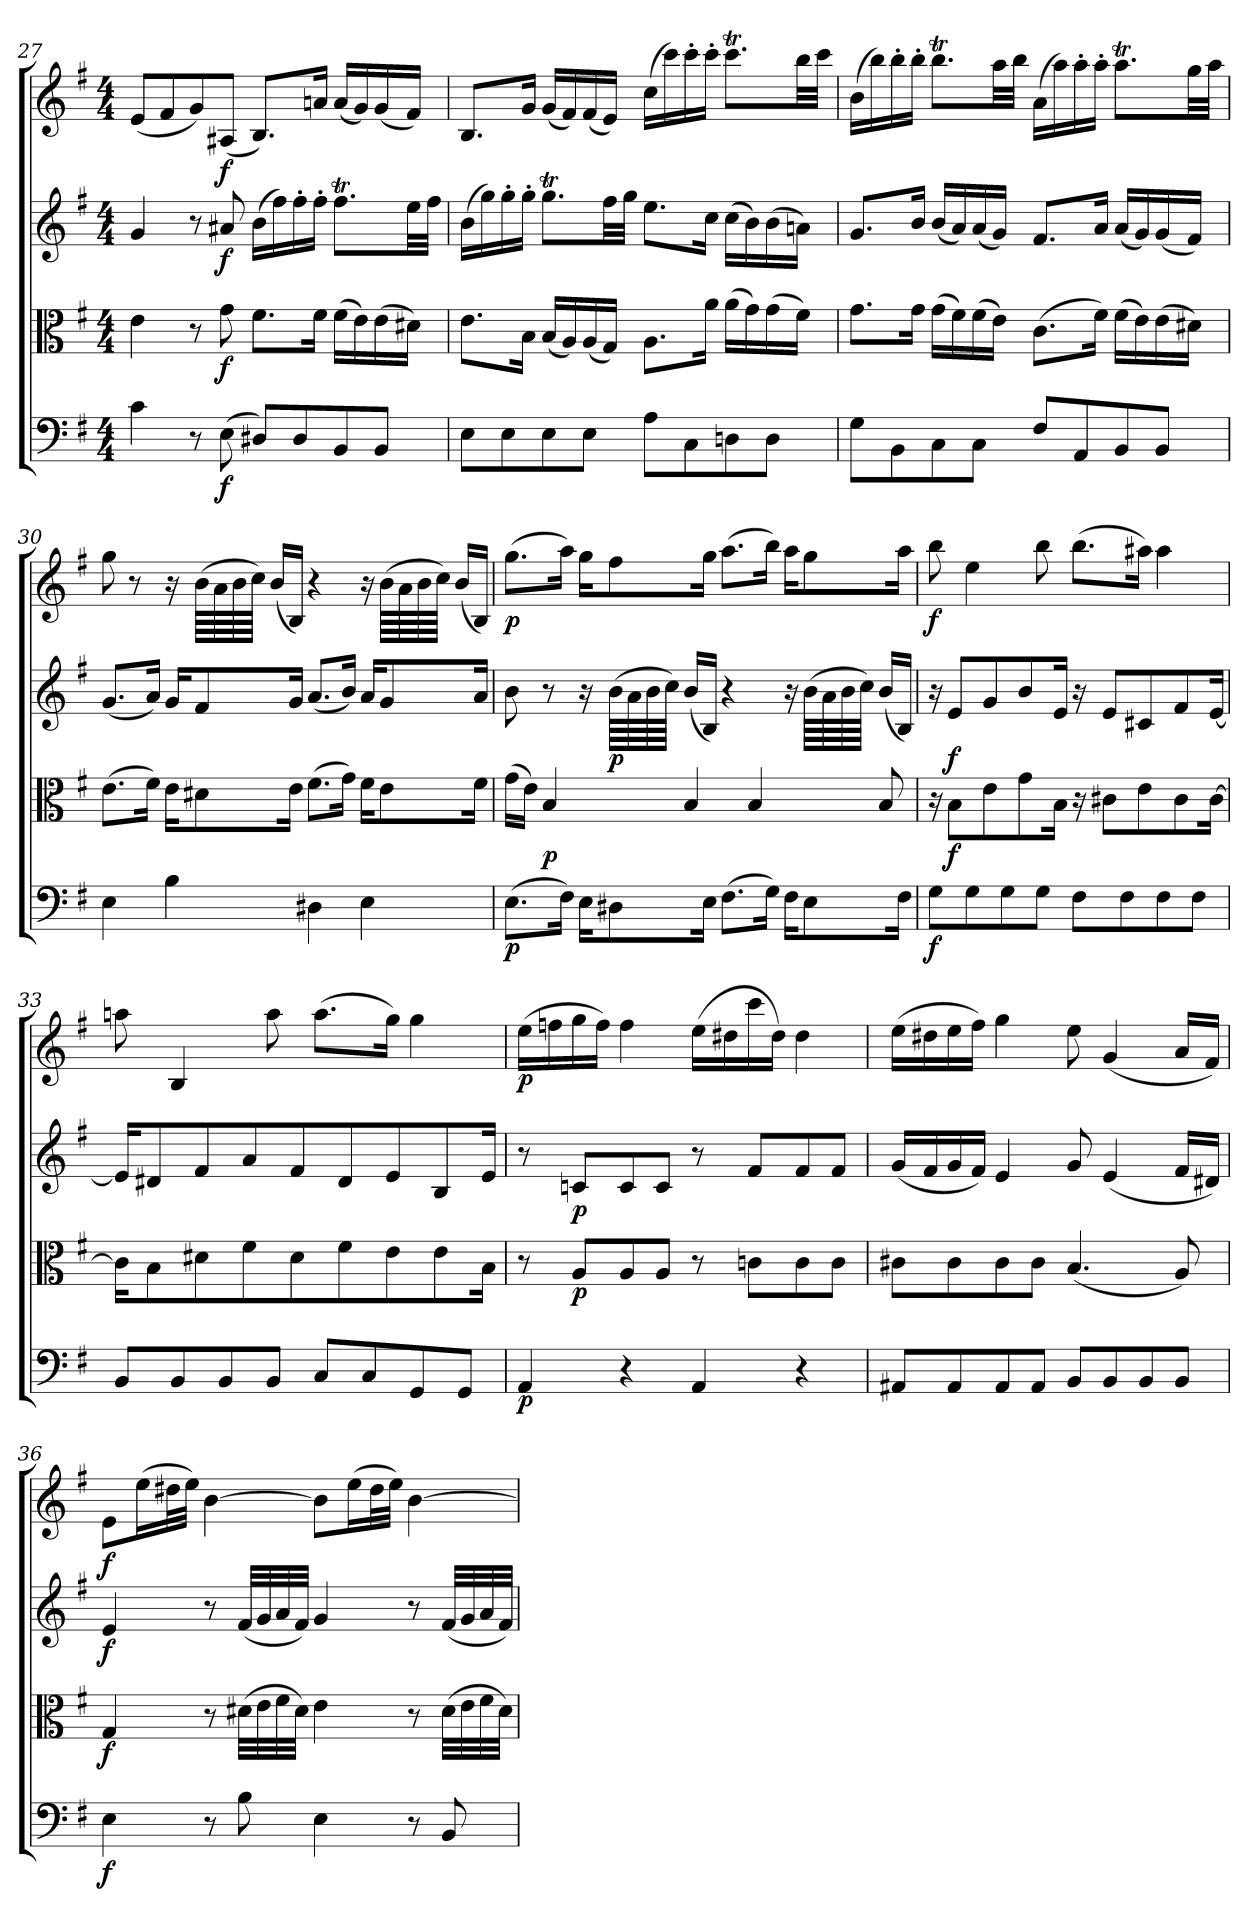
**kern	**dynam	**kern	**dynam	**kern	**dynam	**kern	**dynam
*part4	*part4	*part3	*part3	*part2	*part2	*part1	*part1
*staff4	*staff4	*staff3	*staff3	*staff2	*staff2	*staff1	*staff1
*clefF4	*	*clefC3	*	*clefG2	*	*clefG2	*
*k[f#]	*	*k[f#]	*	*k[f#]	*	*k[f#]	*
*e:	*	*e:	*	*e:	*	*e:	*
*M4/4	*	*M4/4	*	*M4/4	*	*M4/4	*
=27	=27	=27	=27	=27	=27	=27	=27
4c\	.	4e\	.	4g/	.	(8e/L	.
.	.	.	.	.	.	8f#/	.
8r	.	8r	.	8r	.	8g/)	.
(8E\	f	8g\	f	8a#X/	f	(8A#X/J	f
8D#X/L)	.	8.f#\L	.	(16b\LL	.	8.B/L)	.
.	.	.	.	16ff#\)	.	.	.
8D#/	.	.	.	16ff#'\	.	.	.
.	.	16f#\Jk	.	16ff#'\JJ	.	16an/Jk	.
8BB/	.	(16f#\LL	.	8.ff#t\L	.	(16a/LL	.
.	.	16e\)	.	.	.	16g/)	.
8BB/J	.	(16e\	.	.	.	(16g/	.
.	.	16d#X\JJ)	.	32ee\LL	.	16f#/JJ)	.
.	.	.	.	32ff#\JJJ	.	.	.
=28	=28	=28	=28	=28	=28	=28	=28
8E\L	.	8.e\L	.	(16b\LL	.	8.B/L	.
.	.	.	.	16gg\)	.	.	.
8E\	.	.	.	16gg'\	.	.	.
.	.	16B\Jk	.	16gg'\JJ	.	16g/Jk	.
8E\	.	(16B/LL	.	8.ggT\L	.	(16g/LL	.
.	.	16A/)	.	.	.	16f#/)	.
8E\J	.	(16A/	.	.	.	(16f#/	.
.	.	16G/JJ)	.	32ff#\LL	.	16e/JJ)	.
.	.	.	.	32gg\JJJ	.	.	.
8A\L	.	8.A\L	.	8.ee\L	.	(16cc\LL	.
.	.	.	.	.	.	16ccc\)	.
8C\	.	.	.	.	.	16ccc'\	.
.	.	16a\Jk	.	16cc\Jk	.	16ccc'\JJ	.
8Dn\	.	(16a\LL	.	(16cc\LL	.	8.cccT\L	.
.	.	16g\)	.	16b\)	.	.	.
8D\J	.	(16g\	.	(16b\	.	.	.
.	.	16f#\JJ)	.	16an\JJ)	.	32bb\LL	.
.	.	.	.	.	.	32ccc\JJJ	.
=29	=29	=29	=29	=29	=29	=29	=29
8G\L	.	8.g\L	.	8.g/L	.	(16b\LL	.
.	.	.	.	.	.	16bb\)	.
8BB\	.	.	.	.	.	16bb'\	.
.	.	16g\Jk	.	16b/Jk	.	16bb'\JJ	.
8C\	.	(16g\LL	.	(16b/LL	.	8.bbt\L	.
.	.	16f#\)	.	16a/)	.	.	.
8C\J	.	(16f#\	.	(16a/	.	.	.
.	.	16e\JJ)	.	16g/JJ)	.	32aa\LL	.
.	.	.	.	.	.	32bb\JJJ	.
8F#/L	.	(8.c\L	.	8.f#/L	.	(16a\LL	.
.	.	.	.	.	.	16aa\)	.
8AA/	.	.	.	.	.	16aa'\	.
.	.	16f#\Jk)	.	16a/Jk	.	16aa'\JJ	.
8BB/	.	(16f#\LL	.	(16a/LL	.	8.aaT\L	.
.	.	16e\)	.	16g/)	.	.	.
8BB/J	.	(16e\	.	(16g/	.	.	.
.	.	16d#X\JJ)	.	16f#/JJ)	.	32gg\LL	.
.	.	.	.	.	.	32aa\JJJ	.
=30	=30	=30	=30	=30	=30	=30	=30
4E\	.	(8.e\L	.	(8.g/L	.	8gg\	.
.	.	.	.	.	.	8r	.
.	.	16f#\Jk)	.	16a/Jk)	.	.	.
4B\	.	16e\KL	.	16g/KL	.	16r	.
.	.	8d#X\	.	8f#/	.	(64b\LLLL	.
.	.	.	.	.	.	64a\	.
.	.	.	.	.	.	64b\	.
.	.	.	.	.	.	64cc\JJJJ)	.
.	.	.	.	.	.	(16b/LL	.
.	.	16e\Jk	.	16g/Jk	.	16B/JJ)	.
4D#X\	.	(8.f#\L	.	(8.a/L	.	4r	.
.	.	16g\Jk)	.	16b/Jk)	.	.	.
4E\	.	16f#\KL	.	16a/KL	.	16r	.
.	.	8e\	.	8g/	.	(64b\LLLL	.
.	.	.	.	.	.	64a\	.
.	.	.	.	.	.	64b\	.
.	.	.	.	.	.	64cc\JJJJ)	.
.	.	.	.	.	.	(16b/LL	.
.	.	16f#\Jk	.	16a/Jk	.	16B/JJ)	.
=31	=31	=31	=31	=31	=31	=31	=31
(8.E\L	p	(16g\LL	.	8b\	.	(8.gg\L	p
.	.	16e\JJ)	.	.	.	.	.
.	.	4B/	p	8r	.	.	.
16F#\Jk)	.	.	.	.	.	16aa\Jk)	.
16E\KL	.	.	.	16r	.	16gg\KL	.
8D#X\	.	.	.	(64b\LLLL	p	8ff#\	.
.	.	.	.	64a\	.	.	.
.	.	.	.	64b\	.	.	.
.	.	.	.	64cc\JJJJ)	.	.	.
.	.	4B/	.	(16b/LL	.	.	.
16E\Jk	.	.	.	16B/JJ)	.	16gg\Jk	.
(8.F#\L	.	.	.	4r	.	(8.aa\L	.
.	.	4B/	.	.	.	.	.
16G\Jk)	.	.	.	.	.	16bb\Jk)	.
16F#\KL	.	.	.	16r	.	16aa\KL	.
8E\	.	.	.	(64b\LLLL	.	8gg\	.
.	.	.	.	64a\	.	.	.
.	.	.	.	64b\	.	.	.
.	.	.	.	64cc\JJJJ)	.	.	.
.	.	8B/	.	(16b/LL	.	.	.
16F#\Jk	.	.	.	16B/JJ)	.	16aa\Jk	.
=32	=32	=32	=32	=32	=32	=32	=32
8G\L	f	16r	.	16r	.	8bb\	f
.	.	8B\L	f	8e/L	f	.	.
8G\	.	.	.	.	.	4ee\	.
.	.	8e\	.	8g/	.	.	.
8G\	.	.	.	.	.	.	.
.	.	8g\	.	8b/	.	.	.
8G\J	.	.	.	.	.	8bb\	.
.	.	16B\Jk	.	16e/Jk	.	.	.
8F#\L	.	16r	.	16r	.	(8.bb\L	.
.	.	8c#X\L	.	8e/L	.	.	.
8F#\	.	.	.	.	.	.	.
.	.	8e\	.	8c#X/	.	16aa#X\Jk)	.
8F#\	.	.	.	.	.	4aa#\	.
.	.	8c#\	.	8f#/	.	.	.
8F#\J	.	.	.	.	.	.	.
.	.	[16c#\Jk	.	[16e/Jk	.	.	.
=33	=33	=33	=33	=33	=33	=33	=33
8BB/L	.	16c#\KL]	.	16e/KL]	.	8aan\	.
.	.	8B\	.	8d#X/	.	.	.
8BB/	.	.	.	.	.	4B/	.
.	.	8d#X\	.	8f#/	.	.	.
8BB/	.	.	.	.	.	.	.
.	.	8f#\	.	8a/	.	.	.
8BB/J	.	.	.	.	.	8aa\	.
.	.	8d#\	.	8f#/	.	.	.
8C/L	.	.	.	.	.	(8.aa\L	.
.	.	8f#\	.	8d#/	.	.	.
8C/	.	.	.	.	.	.	.
.	.	8e\	.	8e/	.	16gg\Jk)	.
8GG/	.	.	.	.	.	4gg\	.
.	.	8e\	.	8B/	.	.	.
8GG/J	.	.	.	.	.	.	.
.	.	16B\Jk	.	16e/Jk	.	.	.
=34	=34	=34	=34	=34	=34	=34	=34
4AA/	p	8r	.	8r	.	(16ee\LL	p
.	.	.	.	.	.	16ffn\	.
.	.	8A/L	p	8cn/L	p	16gg\	.
.	.	.	.	.	.	16ff\JJ)	.
4r	.	8A/	.	8c/	.	4ff\	.
.	.	8A/J	.	8c/J	.	.	.
4AA/	.	8r	.	8r	.	(16ee\LL	.
.	.	.	.	.	.	16dd#X\	.
.	.	8cn\L	.	8f#/L	.	16ccc\	.
.	.	.	.	.	.	16dd#\JJ)	.
4r	.	8c\	.	8f#/	.	4dd#\	.
.	.	8c\J	.	8f#/J	.	.	.
=35	=35	=35	=35	=35	=35	=35	=35
8AA#X/L	.	8c#X\L	.	(16g/LL	.	(16ee\LL	.
.	.	.	.	16f#/	.	16dd#X\	.
8AA#/	.	8c#\	.	16g/	.	16ee\	.
.	.	.	.	16f#/JJ)	.	16ff#\JJ)	.
8AA#/	.	8c#\	.	4e/	.	4gg\	.
8AA#/J	.	8c#\J	.	.	.	.	.
8BB/L	.	(4.B/	.	8g/	.	8ee\	.
8BB/	.	.	.	(4e/	.	(4g/	.
8BB/	.	.	.	.	.	.	.
8BB/J	.	8A/)	.	16f#/LL	.	16a/LL	.
.	.	.	.	16d#X/JJ)	.	16f#/JJ)	.
=36	=36	=36	=36	=36	=36	=36	=36
4E\	f	4G/	f	4e/	f	8e\L	f
.	.	.	.	.	.	(16ee\L	.
.	.	.	.	.	.	32dd#X\L	.
.	.	.	.	.	.	32ee\JJJ)	.
8r	.	8r	.	8r	.	[4b\	.
8B\	.	(32d#X\LLL	.	(32f#/LLL	.	.	.
.	.	32e\	.	32g/	.	.	.
.	.	32f#\	.	32a/	.	.	.
.	.	32d#\JJJ)	.	32f#/JJJ)	.	.	.
4E\	.	4e\	.	4g/	.	8b\L]	.
.	.	.	.	.	.	(16ee\L	.
.	.	.	.	.	.	32dd#\L	.
.	.	.	.	.	.	32ee\JJJ)	.
8r	.	8r	.	8r	.	[4b\	.
8BB/	.	(32d#\LLL	.	(32f#/LLL	.	.	.
.	.	32e\	.	32g/	.	.	.
.	.	32f#\	.	32a/	.	.	.
.	.	32d#\JJJ)	.	32f#/JJJ)	.	.	.
=	=	=	=	=	=	=	=
*-	*-	*-	*-	*-	*-	*-	*-
